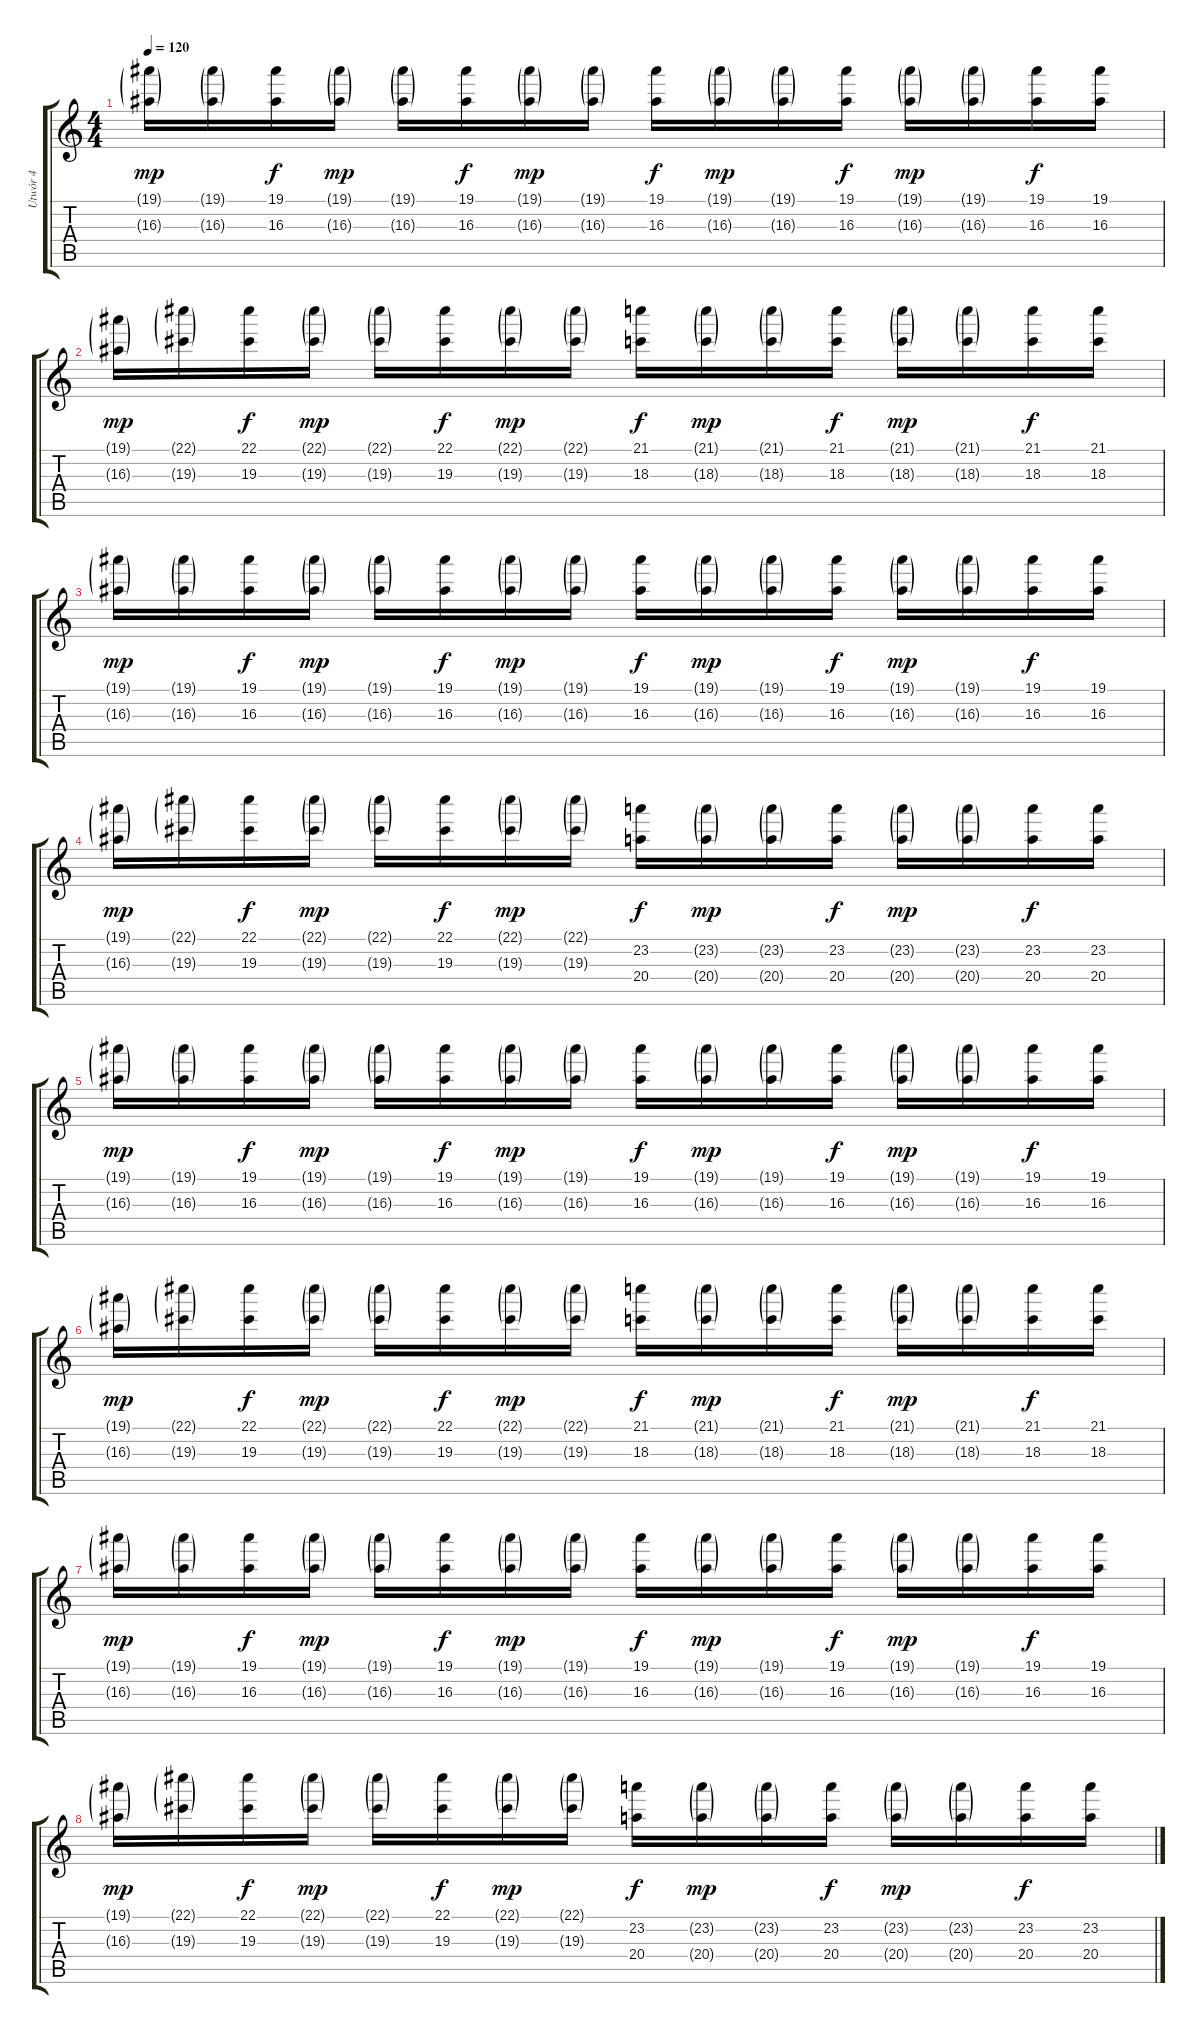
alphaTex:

\track ("Utwór 4" "Utwór 4") {instrument lead5charang}
\staff {score tabs}
\tuning (Eb5 Bb4 Gb4 Db4 Ab3 Eb3) {hide}
\ts (4 4)
\tempo 120
\clef g2
\ks c
(19.1{g} 16.3{g}).16{dy mp} (19.1{g} 16.3{g}).16 (19.1 16.3).16{dy f} (19.1{g} 16.3{g}).16{dy mp} (19.1{g} 16.3{g}).16 (19.1 16.3).16{dy f} (19.1{g} 16.3{g}).16{dy mp} (19.1{g} 16.3{g}).16 (19.1 16.3).16{dy f} (19.1{g} 16.3{g}).16{dy mp} (19.1{g} 16.3{g}).16 (19.1 16.3).16{dy f} (19.1{g} 16.3{g}).16{dy mp} (19.1{g} 16.3{g}).16 (19.1 16.3).16{dy f} (19.1 16.3).16 |
(19.1{g} 16.3{g}).16{dy mp} (22.1{g} 19.3{g}).16 (22.1 19.3).16{dy f} (22.1{g} 19.3{g}).16{dy mp} (22.1{g} 19.3{g}).16 (22.1 19.3).16{dy f} (22.1{g} 19.3{g}).16{dy mp} (22.1{g} 19.3{g}).16 (21.1 18.3).16{dy f} (21.1{g} 18.3{g}).16{dy mp} (21.1{g} 18.3{g}).16 (21.1 18.3).16{dy f} (21.1{g} 18.3{g}).16{dy mp} (21.1{g} 18.3{g}).16 (21.1 18.3).16{dy f} (21.1 18.3).16 |
(19.1{g} 16.3{g}).16{dy mp} (19.1{g} 16.3{g}).16 (19.1 16.3).16{dy f} (19.1{g} 16.3{g}).16{dy mp} (19.1{g} 16.3{g}).16 (19.1 16.3).16{dy f} (19.1{g} 16.3{g}).16{dy mp} (19.1{g} 16.3{g}).16 (19.1 16.3).16{dy f} (19.1{g} 16.3{g}).16{dy mp} (19.1{g} 16.3{g}).16 (19.1 16.3).16{dy f} (19.1{g} 16.3{g}).16{dy mp} (19.1{g} 16.3{g}).16 (19.1 16.3).16{dy f} (19.1 16.3).16 |
(19.1{g} 16.3{g}).16{dy mp} (22.1{g} 19.3{g}).16 (22.1 19.3).16{dy f} (22.1{g} 19.3{g}).16{dy mp} (22.1{g} 19.3{g}).16 (22.1 19.3).16{dy f} (22.1{g} 19.3{g}).16{dy mp} (22.1{g} 19.3{g}).16 (23.2 20.4).16{dy f} (23.2{g} 20.4{g}).16{dy mp} (23.2{g} 20.4{g}).16 (23.2 20.4).16{dy f} (23.2{g} 20.4{g}).16{dy mp} (23.2{g} 20.4{g}).16 (23.2 20.4).16{dy f} (23.2 20.4).16 |
(19.1{g} 16.3{g}).16{dy mp} (19.1{g} 16.3{g}).16 (19.1 16.3).16{dy f} (19.1{g} 16.3{g}).16{dy mp} (19.1{g} 16.3{g}).16 (19.1 16.3).16{dy f} (19.1{g} 16.3{g}).16{dy mp} (19.1{g} 16.3{g}).16 (19.1 16.3).16{dy f} (19.1{g} 16.3{g}).16{dy mp} (19.1{g} 16.3{g}).16 (19.1 16.3).16{dy f} (19.1{g} 16.3{g}).16{dy mp} (19.1{g} 16.3{g}).16 (19.1 16.3).16{dy f} (19.1 16.3).16 |
(19.1{g} 16.3{g}).16{dy mp} (22.1{g} 19.3{g}).16 (22.1 19.3).16{dy f} (22.1{g} 19.3{g}).16{dy mp} (22.1{g} 19.3{g}).16 (22.1 19.3).16{dy f} (22.1{g} 19.3{g}).16{dy mp} (22.1{g} 19.3{g}).16 (21.1 18.3).16{dy f} (21.1{g} 18.3{g}).16{dy mp} (21.1{g} 18.3{g}).16 (21.1 18.3).16{dy f} (21.1{g} 18.3{g}).16{dy mp} (21.1{g} 18.3{g}).16 (21.1 18.3).16{dy f} (21.1 18.3).16 |
(19.1{g} 16.3{g}).16{dy mp} (19.1{g} 16.3{g}).16 (19.1 16.3).16{dy f} (19.1{g} 16.3{g}).16{dy mp} (19.1{g} 16.3{g}).16 (19.1 16.3).16{dy f} (19.1{g} 16.3{g}).16{dy mp} (19.1{g} 16.3{g}).16 (19.1 16.3).16{dy f} (19.1{g} 16.3{g}).16{dy mp} (19.1{g} 16.3{g}).16 (19.1 16.3).16{dy f} (19.1{g} 16.3{g}).16{dy mp} (19.1{g} 16.3{g}).16 (19.1 16.3).16{dy f} (19.1 16.3).16 |
(19.1{g} 16.3{g}).16{dy mp} (22.1{g} 19.3{g}).16 (22.1 19.3).16{dy f} (22.1{g} 19.3{g}).16{dy mp} (22.1{g} 19.3{g}).16 (22.1 19.3).16{dy f} (22.1{g} 19.3{g}).16{dy mp} (22.1{g} 19.3{g}).16 (23.2 20.4).16{dy f} (23.2{g} 20.4{g}).16{dy mp} (23.2{g} 20.4{g}).16 (23.2 20.4).16{dy f} (23.2{g} 20.4{g}).16{dy mp} (23.2{g} 20.4{g}).16 (23.2 20.4).16{dy f} (23.2 20.4).16
